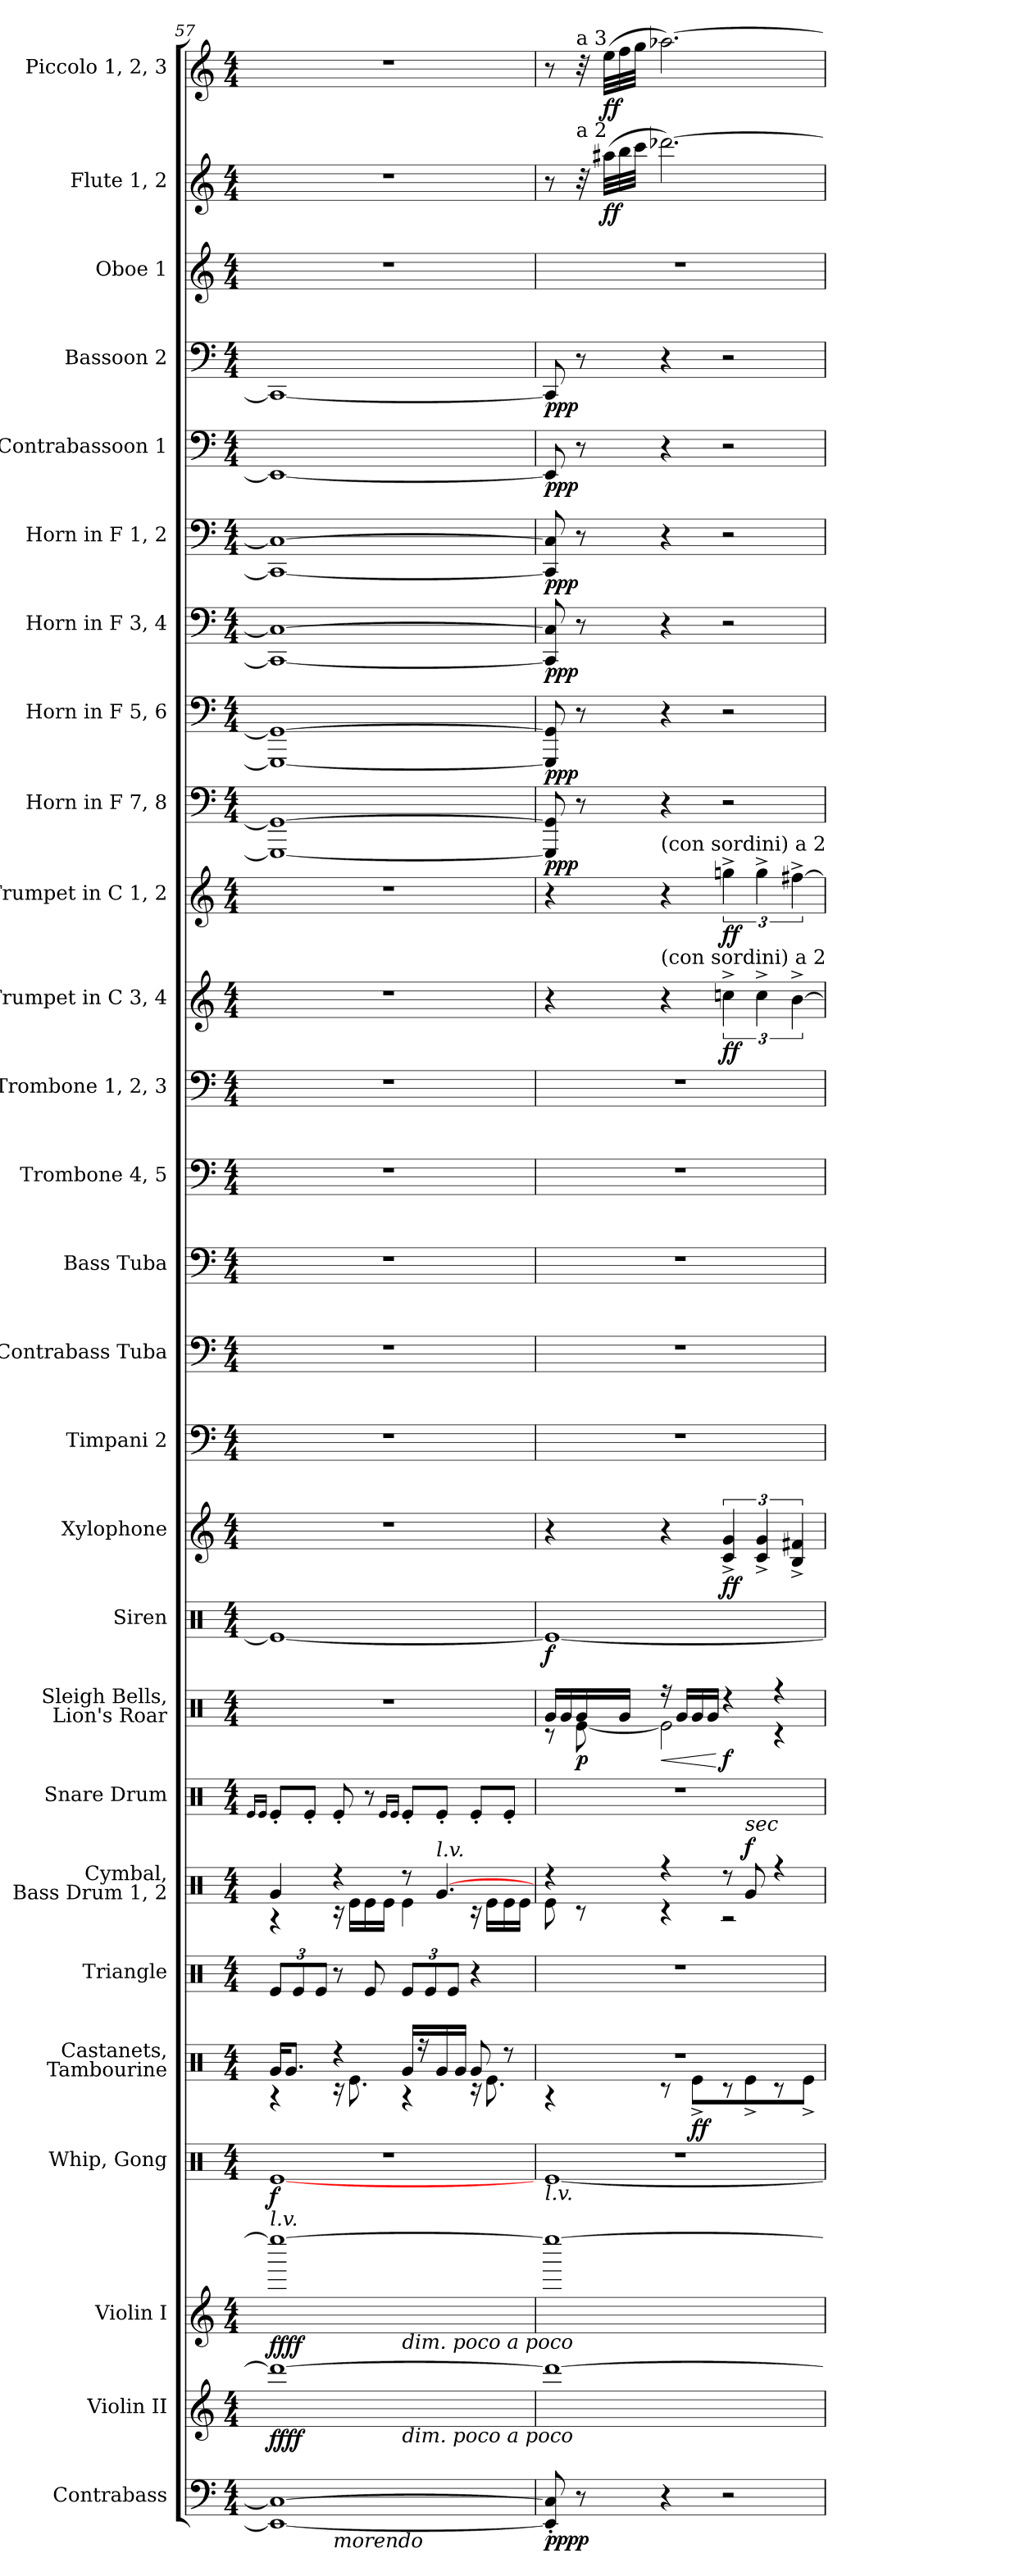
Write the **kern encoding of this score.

**kern	**dynam	**kern	**dynam	**kern	**dynam	**kern	**dynam	**kern	**dynam	**kern	**kern	**dynam	**kern	**kern	**dynam	**kern	**dynam	**kern	**dynam	**kern	**kern	**kern	**kern	**kern	**kern	**dynam	**kern	**dynam	**kern	**dynam	**kern	**dynam	**kern	**dynam	**kern	**dynam	**kern	**dynam	**kern	**dynam	**kern	**kern	**dynam	**kern	**dynam
*part27	*part27	*part26	*part26	*part25	*part25	*part24	*part24	*part23	*part23	*part22	*part21	*part21	*part20	*part19	*part19	*part18	*part18	*part17	*part17	*part16	*part15	*part14	*part13	*part12	*part11	*part11	*part10	*part10	*part9	*part9	*part8	*part8	*part7	*part7	*part6	*part6	*part5	*part5	*part4	*part4	*part3	*part2	*part2	*part1	*part1
*staff27	*staff27	*staff26	*staff26	*staff25	*staff25	*staff24	*staff24	*staff23	*staff23	*staff22	*staff21	*staff21	*staff20	*staff19	*staff19	*staff18	*staff18	*staff17	*staff17	*staff16	*staff15	*staff14	*staff13	*staff12	*staff11	*staff11	*staff10	*staff10	*staff9	*staff9	*staff8	*staff8	*staff7	*staff7	*staff6	*staff6	*staff5	*staff5	*staff4	*staff4	*staff3	*staff2	*staff2	*staff1	*staff1
*I"Contrabass	*	*I"Violin II	*	*I"Violin I	*	*I"Whip, Gong	*	*I"Castanets,\nTambourine	*	*I"Triangle	*I"Cymbal,\nBass Drum 1, 2	*	*I"Snare Drum	*I"Sleigh Bells,\nLion's Roar	*	*I"Siren	*	*I"Xylophone	*	*I"Timpani 2	*I"Contrabass Tuba	*I"Bass Tuba	*I"Trombone 4, 5	*I"Trombone 1, 2, 3	*I"Trumpet in C 3, 4	*	*I"Trumpet in C 1, 2	*	*I"Horn in F 7, 8	*	*I"Horn in F 5, 6	*	*I"Horn in F 3, 4	*	*I"Horn in F 1, 2	*	*I"Contrabassoon 1	*	*I"Bassoon 2	*	*I"Oboe 1	*I"Flute 1, 2	*	*I"Piccolo 1, 2, 3	*
*I'cb	*	*I'vn	*	*I'vn	*	*I'whip, gong	*	*I'cast, tamb	*	*I'tri	*I'cymb, b-dr	*	*I'dr	*I'bl, lion	*	*I'siren	*	*I'xyl	*	*I'timp	*I'cb-tb	*I'b-tb	*I'tn	*I'tn	*I'tp	*	*I'tp	*	*I'cor-fr	*	*I'cor-fr	*	*I'cor-fr	*	*I'cor-fr	*	*I'c-bn	*	*I'bn	*	*I'ob	*I'fl	*	*I'picc	*
*clefF4	*	*clefG2	*	*clefG2	*	*clefX	*	*clefX	*	*clefX	*clefX	*	*clefX	*clefX	*	*clefX	*	*clefG2	*	*clefF4	*clefF4	*clefF4	*clefF4	*clefF4	*clefG2	*	*clefG2	*	*clefF4	*	*clefF4	*	*clefF4	*	*clefF4	*	*clefF4	*	*clefF4	*	*clefG2	*clefG2	*	*clefG2	*
*ITrd7c12	*	*	*	*	*	*	*	*	*	*	*	*	*	*	*	*	*	*ITrd-7c-12	*	*	*ITrd7c12	*	*	*	*	*	*	*	*ITrd-3c-5	*	*ITrd-3c-5	*	*ITrd-3c-5	*	*ITrd-3c-5	*	*ITrd7c12	*	*	*	*	*	*	*ITrd-7c-12	*
*k[]	*	*k[]	*	*k[]	*	*k[]	*	*k[]	*	*k[]	*k[]	*	*k[]	*k[]	*	*k[]	*	*k[]	*	*k[]	*k[]	*k[]	*k[]	*k[]	*k[]	*	*k[]	*	*	*	*	*	*	*	*	*	*k[]	*	*k[]	*	*k[]	*k[]	*	*k[]	*
*M4/4	*	*M4/4	*	*M4/4	*	*M4/4	*	*M4/4	*	*M4/4	*M4/4	*	*M4/4	*M4/4	*	*M4/4	*	*M4/4	*	*M4/4	*M4/4	*M4/4	*M4/4	*M4/4	*M4/4	*	*M4/4	*	*M4/4	*	*M4/4	*	*M4/4	*	*M4/4	*	*M4/4	*	*M4/4	*	*M4/4	*M4/4	*	*M4/4	*
=57	=57	=57	=57	=57	=57	=57	=57	=57	=57	=57	=57	=57	=57	=57	=57	=57	=57	=57	=57	=57	=57	=57	=57	=57	=57	=57	=57	=57	=57	=57	=57	=57	=57	=57	=57	=57	=57	=57	=57	=57	=57	=57	=57	=57	=57
.	.	.	.	.	.	.	.	.	.	.	.	.	16qqRe/LL	.	.	.	.	.	.	.	.	.	.	.	.	.	.	.	.	.	.	.	.	.	.	.	.	.	.	.	.	.	.	.	.
.	.	.	.	.	.	.	.	.	.	.	.	.	16qqRe/JJ	.	.	.	.	.	.	.	.	.	.	.	.	.	.	.	.	.	.	.	.	.	.	.	.	.	.	.	.	.	.	.	.
*	*	*	*	*	*	*^	*	*^	*	*	*^	*	*	*	*	*	*	*	*	*	*	*	*	*	*	*	*	*	*	*	*	*	*	*	*	*	*	*	*	*	*	*	*	*	*
!	!	!	!	!	!	!LO:TX:b:i:t=l.v.	!	!	!	!	!	!	!	!	!	!	!	!	!	!	!	!	!	!	!	!	!	!	!	!	!	!	!	!	!	!	!	!	!	!	!	!	!	!	!	!	!	!
*^	*	*^	*	*^	*	*	*	*	*	*	*	*	*	*	*	*	*	*	*	*	*	*	*	*	*	*	*	*	*	*	*	*	*	*	*	*	*	*	*	*	*	*	*	*	*	*	*	*
1EEE_ 1CC_	4ryy	.	1ddd_	2ryy	ffff	1eeee-_	2ryy	ffff	1r	[1Re	f	16Rg/KL	4r	.	12Re/L	4Rg/	4r	.	8Re'/L	1r	.	1Re_	.	1r	.	1r	1r	1r	1r	1r	1r	.	1r	.	1CC_ 1C#_	.	1CC_ 1C#_	.	1FF_ 1F#_	.	1FF_ 1F#_	.	1EEE_	.	1CC_	.	1r	1r	.	1r	.
.	.	.	.	.	.	.	.	.	.	.	.	8.Rg/J	.	.	.	.	.	.	.	.	.	.	.	.	.	.	.	.	.	.	.	.	.	.	.	.	.	.	.	.	.	.	.	.	.	.	.	.	.	.	.
.	.	.	.	.	.	.	.	.	.	.	.	.	.	.	12Re/	.	.	.	.	.	.	.	.	.	.	.	.	.	.	.	.	.	.	.	.	.	.	.	.	.	.	.	.	.	.	.	.	.	.	.	.
.	.	.	.	.	.	.	.	.	.	.	.	.	.	.	.	.	.	.	8Re'/J	.	.	.	.	.	.	.	.	.	.	.	.	.	.	.	.	.	.	.	.	.	.	.	.	.	.	.	.	.	.	.	.
.	.	.	.	.	.	.	.	.	.	.	.	.	.	.	12Re/J	.	.	.	.	.	.	.	.	.	.	.	.	.	.	.	.	.	.	.	.	.	.	.	.	.	.	.	.	.	.	.	.	.	.	.	.
!	!LO:TX:b:i:t=morendo	!	!	!	!	!	!	!	!	!	!	!	!	!	!	!	!	!	!	!	!	!	!	!	!	!	!	!	!	!	!	!	!	!	!	!	!	!	!	!	!	!	!	!	!	!	!	!	!	!	!
.	2.ryy	.	.	.	.	.	.	.	.	.	.	4r	16rc	.	8r	4r	16rc	.	8Re'/	.	.	.	.	.	.	.	.	.	.	.	.	.	.	.	.	.	.	.	.	.	.	.	.	.	.	.	.	.	.	.	.
.	.	.	.	.	.	.	.	.	.	.	.	.	8.Re\	.	.	.	16Re\LL	.	.	.	.	.	.	.	.	.	.	.	.	.	.	.	.	.	.	.	.	.	.	.	.	.	.	.	.	.	.	.	.	.	.
.	.	.	.	.	.	.	.	.	.	.	.	.	.	.	8Re/	.	16Re\	.	8r	.	.	.	.	.	.	.	.	.	.	.	.	.	.	.	.	.	.	.	.	.	.	.	.	.	.	.	.	.	.	.	.
.	.	.	.	.	.	.	.	.	.	.	.	.	.	.	.	.	16Re\JJ	.	.	.	.	.	.	.	.	.	.	.	.	.	.	.	.	.	.	.	.	.	.	.	.	.	.	.	.	.	.	.	.	.	.
.	.	.	.	.	.	.	.	.	.	.	.	.	.	.	.	.	.	.	16qqRe/LL	.	.	.	.	.	.	.	.	.	.	.	.	.	.	.	.	.	.	.	.	.	.	.	.	.	.	.	.	.	.	.	.
.	.	.	.	.	.	.	.	.	.	.	.	.	.	.	.	.	.	.	16qqRe/JJ	.	.	.	.	.	.	.	.	.	.	.	.	.	.	.	.	.	.	.	.	.	.	.	.	.	.	.	.	.	.	.	.
!	!	!	!	!	!	!	!LO:TX:b:i:t=dim. poco a poco	!	!	!	!	!	!	!	!	!	!	!	!	!	!	!	!	!	!	!	!	!	!	!	!	!	!	!	!	!	!	!	!	!	!	!	!	!	!	!	!	!	!	!	!
!	!	!	!	!LO:TX:b:i:t=dim. poco a poco	!	!	!	!	!	!	!	!	!	!	!	!	!	!	!	!	!	!	!	!	!	!	!	!	!	!	!	!	!	!	!	!	!	!	!	!	!	!	!	!	!	!	!	!	!	!	!
.	.	.	.	2ryy	.	.	2ryy	.	.	.	.	16Rg/LL	4r	.	12Re/L	8r	4Re\	.	8Re'/L	.	.	.	.	.	.	.	.	.	.	.	.	.	.	.	.	.	.	.	.	.	.	.	.	.	.	.	.	.	.	.	.
.	.	.	.	.	.	.	.	.	.	.	.	16r	.	.	.	.	.	.	.	.	.	.	.	.	.	.	.	.	.	.	.	.	.	.	.	.	.	.	.	.	.	.	.	.	.	.	.	.	.	.	.
.	.	.	.	.	.	.	.	.	.	.	.	.	.	.	12Re/	.	.	.	.	.	.	.	.	.	.	.	.	.	.	.	.	.	.	.	.	.	.	.	.	.	.	.	.	.	.	.	.	.	.	.	.
!	!	!	!	!	!	!	!	!	!	!	!	!	!	!	!	!LO:TX:a:i:t=l.v.	!	!	!	!	!	!	!	!	!	!	!	!	!	!	!	!	!	!	!	!	!	!	!	!	!	!	!	!	!	!	!	!	!	!	!
.	.	.	.	.	.	.	.	.	.	.	.	16Rg/	.	.	.	[4.Rg/	.	.	8Re'/J	.	.	.	.	.	.	.	.	.	.	.	.	.	.	.	.	.	.	.	.	.	.	.	.	.	.	.	.	.	.	.	.
.	.	.	.	.	.	.	.	.	.	.	.	.	.	.	12Re/J	.	.	.	.	.	.	.	.	.	.	.	.	.	.	.	.	.	.	.	.	.	.	.	.	.	.	.	.	.	.	.	.	.	.	.	.
.	.	.	.	.	.	.	.	.	.	.	.	16Rg/JJ	.	.	.	.	.	.	.	.	.	.	.	.	.	.	.	.	.	.	.	.	.	.	.	.	.	.	.	.	.	.	.	.	.	.	.	.	.	.	.
.	.	.	.	.	.	.	.	.	.	.	.	8Rg/	16r	.	4r	.	16r	.	8Re'/L	.	.	.	.	.	.	.	.	.	.	.	.	.	.	.	.	.	.	.	.	.	.	.	.	.	.	.	.	.	.	.	.
.	.	.	.	.	.	.	.	.	.	.	.	.	8.Re\	.	.	.	16Re\LL	.	.	.	.	.	.	.	.	.	.	.	.	.	.	.	.	.	.	.	.	.	.	.	.	.	.	.	.	.	.	.	.	.	.
.	.	.	.	.	.	.	.	.	.	.	.	8r	.	.	.	.	16Re\	.	8Re'/J	.	.	.	.	.	.	.	.	.	.	.	.	.	.	.	.	.	.	.	.	.	.	.	.	.	.	.	.	.	.	.	.
.	.	.	.	.	.	.	.	.	.	.	.	.	.	.	.	.	16Re\JJ	.	.	.	.	.	.	.	.	.	.	.	.	.	.	.	.	.	.	.	.	.	.	.	.	.	.	.	.	.	.	.	.	.	.
=58	=58	=58	=58	=58	=58	=58	=58	=58	=58	=58	=58	=58	=58	=58	=58	=58	=58	=58	=58	=58	=58	=58	=58	=58	=58	=58	=58	=58	=58	=58	=58	=58	=58	=58	=58	=58	=58	=58	=58	=58	=58	=58	=58	=58	=58	=58	=58	=58	=58	=58	=58
*	*	*	*	*	*	*	*	*	*	*	*	*	*	*	*	*	*	*	*	*^	*	*	*	*	*	*	*	*	*	*	*	*	*	*	*	*	*	*	*	*	*	*	*	*	*	*	*	*	*	*	*
!	!	!	!	!	!	!	!	!	!LO:TX:b:i:t=l.v.	!	!	!	!	!	!	!	!	!	!	!	!	!	!	!	!	!	!	!	!	!	!	!	!	!	!	!	!	!	!	!	!	!	!	!	!	!	!	!	!	!	!	!
*v	*v	*	*	*	*	*v	*v	*	*	*	*	*	*	*	*	*	*	*	*	*	*	*	*	*	*	*	*	*	*	*	*	*	*	*	*	*	*	*	*	*	*	*	*	*	*	*	*	*	*	*	*	*
*	*	*v	*v	*	*	*	*	*	*	*	*	*	*	*	*	*	*	*	*	*	*	*	*	*	*	*	*	*	*	*	*	*	*	*	*	*	*	*	*	*	*	*	*	*	*	*	*	*	*	*
8EEE]' 8CC]'	pppp	1ddd_	.	1eeee-_	.	1r	[1Re	.	1r	4rA	.	1r	4r	8Re\	.	1r	16Rg/LL	8r	.	1Re_	f	4r	.	1r	1r	1r	1r	1r	4r	.	4r	.	8CC] 8C#]	ppp	8CC] 8C#]	ppp	8FF] 8F#]	ppp	8FF] 8F#]	ppp	8EEE]	ppp	8CC]	ppp	1r	8r	.	8r	.
.	.	.	.	.	.	.	.	.	.	.	.	.	.	.	.	.	16Rg/	.	.	.	.	.	.	.	.	.	.	.	.	.	.	.	.	.	.	.	.	.	.	.	.	.	.	.	.	.	.	.	.
!	!	!	!	!	!	!	!	!	!	!	!	!	!	!	!	!	!	!	!	!	!	!	!	!	!	!	!	!	!	!	!	!	!	!	!	!	!	!	!	!	!	!	!	!	!	!	!	!LO:TX:a:t=a 3	!
!	!	!	!	!	!	!	!	!	!	!	!	!	!	!	!	!	!	!	!	!	!	!	!	!	!	!	!	!	!	!	!	!	!	!	!	!	!	!	!	!	!	!	!	!	!	!LO:TX:a:t=a 2	!	!	!
8r	.	.	.	.	.	.	.	.	.	.	.	.	.	8r	.	.	16Rg/	[8Re\	p	.	.	.	.	.	.	.	.	.	.	.	.	.	8r	.	8r	.	8r	.	8r	.	8r	.	8r	.	.	32r	.	32r	.
.	.	.	.	.	.	.	.	.	.	.	.	.	.	.	.	.	.	.	.	.	.	.	.	.	.	.	.	.	.	.	.	.	.	.	.	.	.	.	.	.	.	.	.	.	.	(32aa#XLLL	ff	(32eeeLLL	ff
.	.	.	.	.	.	.	.	.	.	.	.	.	.	.	.	.	16Rg/JJ	.	.	.	.	.	.	.	.	.	.	.	.	.	.	.	.	.	.	.	.	.	.	.	.	.	.	.	.	32bb	.	32fff	.
.	.	.	.	.	.	.	.	.	.	.	.	.	.	.	.	.	.	.	.	.	.	.	.	.	.	.	.	.	.	.	.	.	.	.	.	.	.	.	.	.	.	.	.	.	.	32cccJJJ	.	32gggJJJ	.
!	!	!	!	!	!	!	!	!	!	!	!	!	!	!	!	!	!	!	!	!	!	!	!	!	!	!	!	!	!	!	!LO:TX:a:t=(con sordini) a 2	!	!	!	!	!	!	!	!	!	!	!	!	!	!	!	!	!	!
!	!	!	!	!	!	!	!	!	!	!	!	!	!	!	!	!	!	!	!	!	!	!	!	!	!	!	!	!	!LO:TX:a:t=(con sordini) a 2	!	!	!	!	!	!	!	!	!	!	!	!	!	!	!	!	!	!	!	!
!	!	!	!	!	!	!	!	!	!	!	!	!	!	!	!	!	!	!	!LO:HP:b	!	!	!	!	!	!	!	!	!	!	!	!	!	!	!	!	!	!	!	!	!	!	!	!	!	!	!	!	!	!
4r	.	.	.	.	.	.	.	.	.	8r	.	.	4r	4r	.	.	16r	2Re\]	<	.	.	4r	.	.	.	.	.	.	4r	.	4r	.	4r	.	4r	.	4r	.	4r	.	4r	.	4r	.	.	[2.ddd-X)	.	[2.aaa-X)	.
.	.	.	.	.	.	.	.	.	.	.	.	.	.	.	.	.	16Rg/LL	.	.	.	.	.	.	.	.	.	.	.	.	.	.	.	.	.	.	.	.	.	.	.	.	.	.	.	.	.	.	.	.
.	.	.	.	.	.	.	.	.	.	8Re^\L	ff	.	.	.	.	.	16Rg/	.	.	.	.	.	.	.	.	.	.	.	.	.	.	.	.	.	.	.	.	.	.	.	.	.	.	.	.	.	.	.	.
.	.	.	.	.	.	.	.	.	.	.	.	.	.	.	.	.	16Rg/JJ	.	.	.	.	.	.	.	.	.	.	.	.	.	.	.	.	.	.	.	.	.	.	.	.	.	.	.	.	.	.	.	.
2r	.	.	.	.	.	.	.	.	.	8r	.	.	8r	2rA	.	.	4r	.	[ f	.	.	6cc^ 6gg^	ff	.	.	.	.	.	6ccnj^	ff	6ggnj^	ff	2r	.	2r	.	2r	.	2r	.	2r	.	2r	.	.	.	.	.	.
!	!	!	!	!	!	!	!	!	!	!	!	!	!LO:TX:a:i:t=sec	!	!	!	!	!	!	!	!	!	!	!	!	!	!	!	!	!	!	!	!	!	!	!	!	!	!	!	!	!	!	!	!	!	!	!	!
!	!	!	!	!	!	!	!	!	!	!	!	!	!	!	!LO:DY:a	!	!	!	!	!	!	!	!	!	!	!	!	!	!	!	!	!	!	!	!	!	!	!	!	!	!	!	!	!	!	!	!	!	!
.	.	.	.	.	.	.	.	.	.	8Re^\	.	.	8Rg/	.	f	.	.	.	.	.	.	.	.	.	.	.	.	.	.	.	.	.	.	.	.	.	.	.	.	.	.	.	.	.	.	.	.	.	.
.	.	.	.	.	.	.	.	.	.	.	.	.	.	.	.	.	.	.	.	.	.	6cc^ 6gg^	.	.	.	.	.	.	6cc^	.	6gg^	.	.	.	.	.	.	.	.	.	.	.	.	.	.	.	.	.	.
.	.	.	.	.	.	.	.	.	.	8r	.	.	4r	.	.	.	4r	4r	.	.	.	.	.	.	.	.	.	.	.	.	.	.	.	.	.	.	.	.	.	.	.	.	.	.	.	.	.	.	.
.	.	.	.	.	.	.	.	.	.	.	.	.	.	.	.	.	.	.	.	.	.	6b^ 6ff#X^	.	.	.	.	.	.	[6b^	.	[6ff#X^	.	.	.	.	.	.	.	.	.	.	.	.	.	.	.	.	.	.
.	.	.	.	.	.	.	.	.	.	8Re^\J	.	.	.	.	.	.	.	.	.	.	.	.	.	.	.	.	.	.	.	.	.	.	.	.	.	.	.	.	.	.	.	.	.	.	.	.	.	.	.
*	*	*	*	*	*	*v	*v	*	*	*	*	*	*v	*v	*	*	*v	*v	*	*	*	*	*	*	*	*	*	*	*	*	*	*	*	*	*	*	*	*	*	*	*	*	*	*	*	*	*	*	*
*	*	*	*	*	*	*	*	*v	*v	*	*	*	*	*	*	*	*	*	*	*	*	*	*	*	*	*	*	*	*	*	*	*	*	*	*	*	*	*	*	*	*	*	*	*	*	*
=	=	=	=	=	=	=	=	=	=	=	=	=	=	=	=	=	=	=	=	=	=	=	=	=	=	=	=	=	=	=	=	=	=	=	=	=	=	=	=	=	=	=	=	=	=
*-	*-	*-	*-	*-	*-	*-	*-	*-	*-	*-	*-	*-	*-	*-	*-	*-	*-	*-	*-	*-	*-	*-	*-	*-	*-	*-	*-	*-	*-	*-	*-	*-	*-	*-	*-	*-	*-	*-	*-	*-	*-	*-	*-	*-	*-
